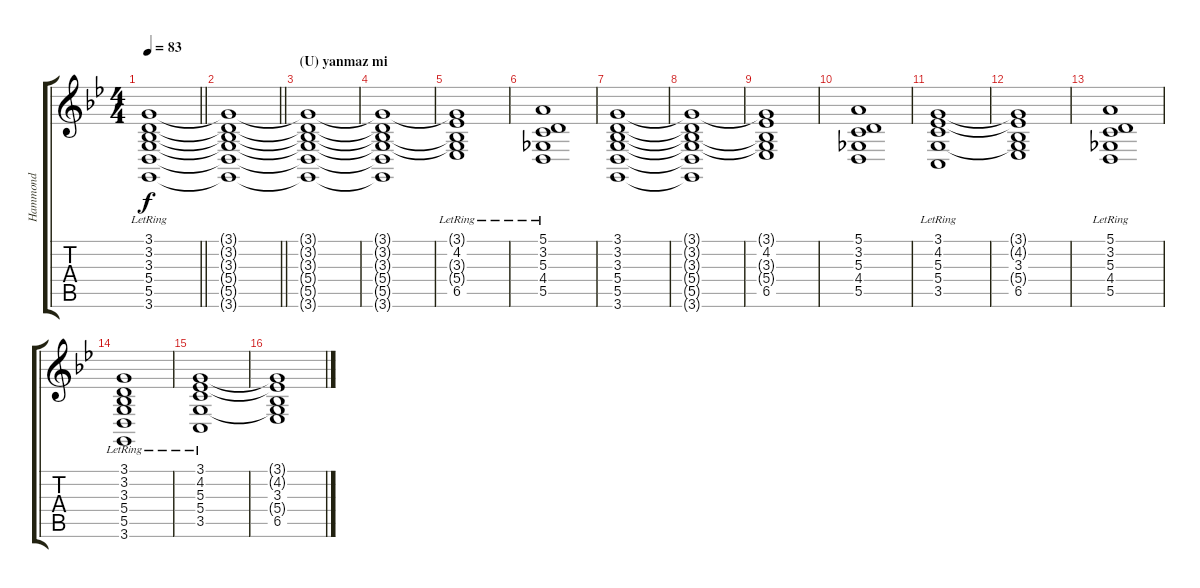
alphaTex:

\track ("Hammond" "Hammond") {instrument drawbarorgan}
\staff {score tabs}
\tuning (E4 B3 G3 D3 A2 E2) {hide}
\ts (4 4)
\tempo 83
\clef g2
\barLineRight lightlight
\ks gminor
(3.1{lr} 3.2{lr} 3.3{lr} 5.4{lr} 5.5{lr} 3.6{lr}).1{dy f} |
\section ("" "")
\barLineRight lightlight
(3.1{t} 3.2{t} 3.3{t} 5.4{t} 5.5{t} 3.6{t}).1 |
\section ("" "(U) yanmaz mi")
(3.1{t} 3.2{t} 3.3{t} 5.4{t} 5.5{t} 3.6{t}).1 |
(3.1{t} 3.2{t} 3.3{t} 5.4{t} 5.5{t} 3.6{t}).1 |
(3.1{t} 4.2{lr} 3.3{t} 5.4{t} 6.5{lr}).1 |
(5.1{lr} 3.2{lr} 5.3{lr} 4.4{lr} 5.5{lr}).1 |
(3.1 3.2 3.3 5.4 5.5 3.6).1 |
(3.1{t} 3.2{t} 3.3{t} 5.4{t} 5.5{t} 3.6{t}).1 |
(3.1{t} 4.2 3.3{t} 5.4{t} 6.5).1 |
(5.1 3.2 5.3 4.4 5.5).1 |
(3.1{lr} 4.2{lr} 5.3{lr} 5.4{lr} 3.5{lr}).1 |
(3.1{t} 4.2{t} 3.3 5.4{t} 6.5).1 |
(5.1{lr} 3.2{lr} 5.3{lr} 4.4{lr} 5.5{lr}).1 |
(3.1{lr} 3.2{lr} 3.3{lr} 5.4{lr} 5.5{lr} 3.6{lr}).1 |
(3.1{lr} 4.2{lr} 5.3{lr} 5.4{lr} 3.5{lr}).1 |
(3.1{t} 4.2{t} 3.3 5.4{t} 6.5).1
